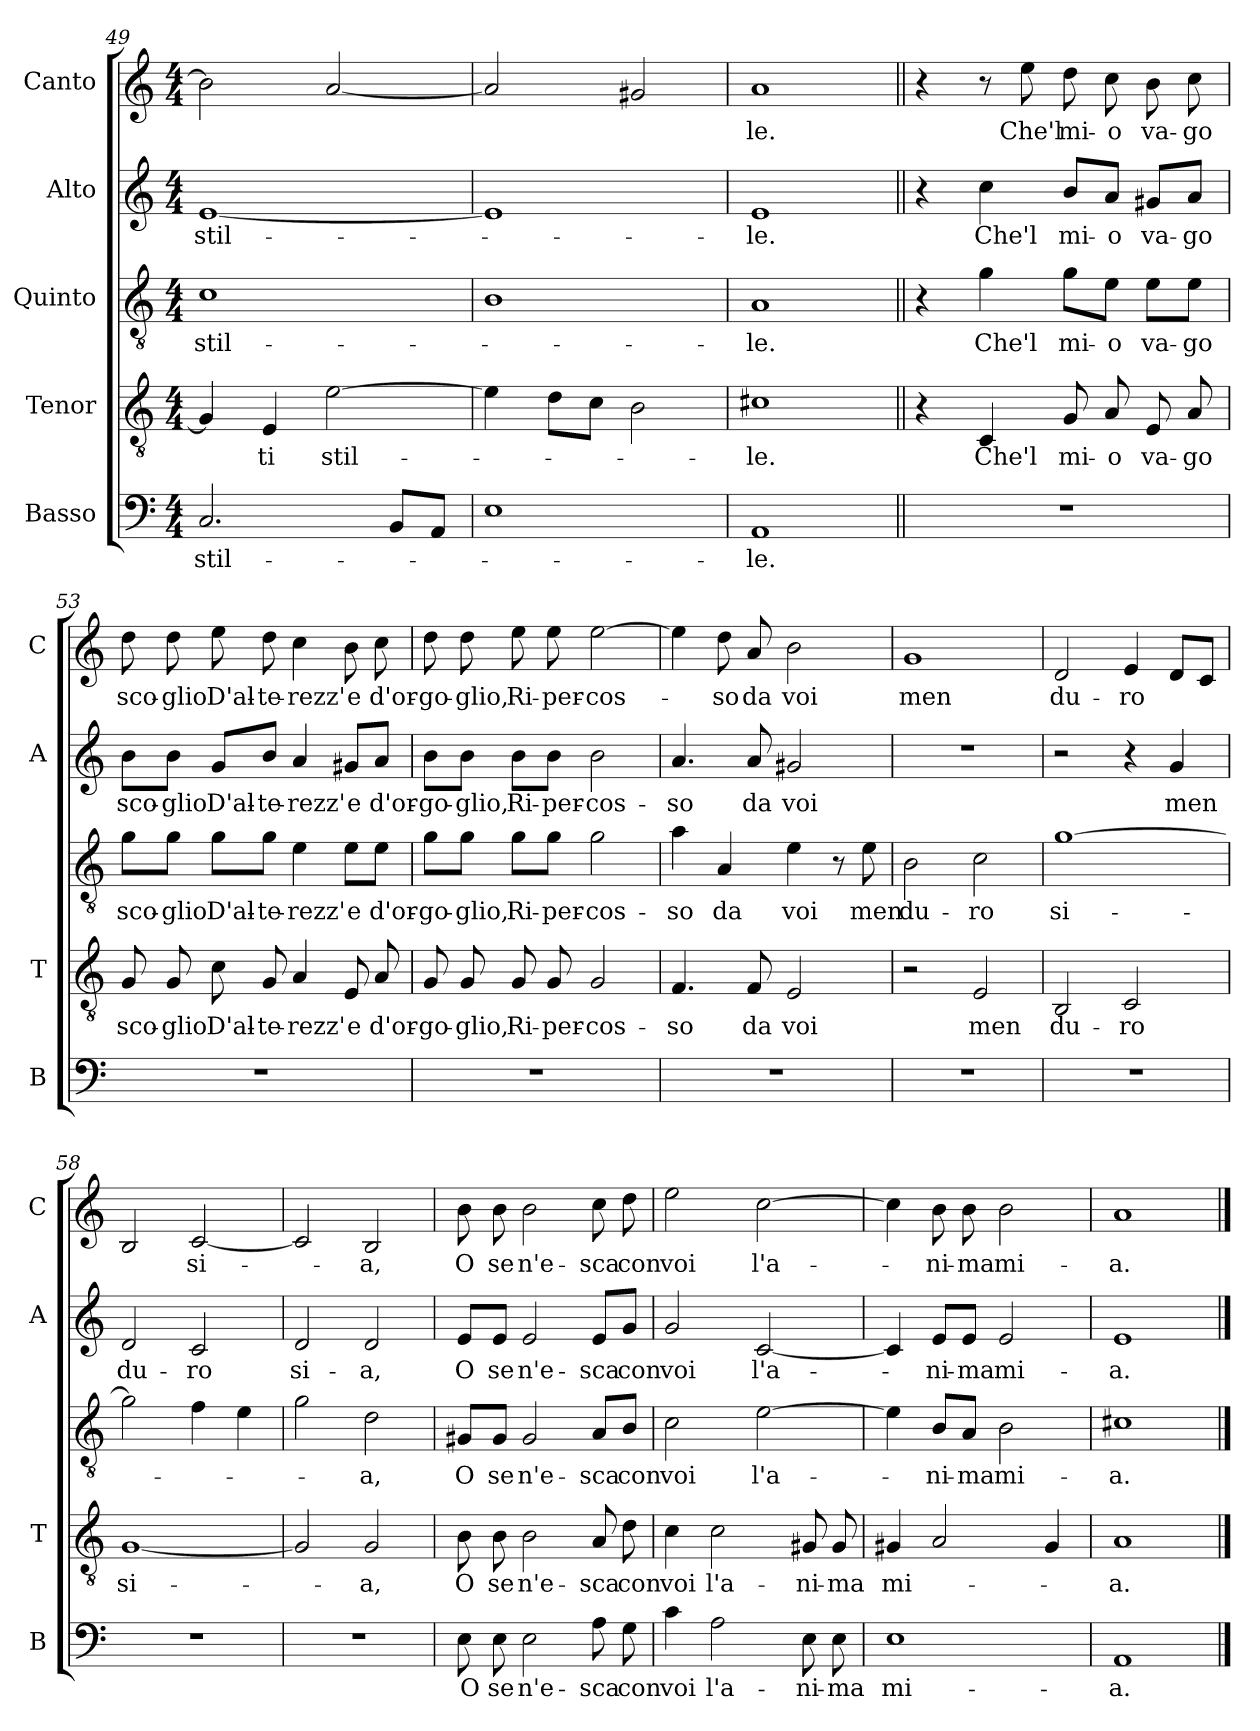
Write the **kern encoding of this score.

**kern	**text	**kern	**text	**kern	**text	**kern	**text	**kern	**text
*part5	*part5	*part4	*part4	*part3	*part3	*part2	*part2	*part1	*part1
*staff5	*staff5	*staff4	*staff4	*staff3	*staff3	*staff2	*staff2	*staff1	*staff1
*I"Basso	*	*I"Tenor	*	*I"Quinto	*	*I"Alto	*	*I"Canto	*
*I'B	*	*I'T	*	*	*	*I'A	*	*I'C	*
*clefF4	*	*clefGv2	*	*clefGv2	*	*clefG2	*	*clefG2	*
*k[]	*	*k[]	*	*k[]	*	*k[]	*	*k[]	*
*C:	*	*C:	*	*C:	*	*C:	*	*C:	*
*M4/4	*	*M4/4	*	*M4/4	*	*M4/4	*	*M4/4	*
=49	=49	=49	=49	=49	=49	=49	=49	=49	=49
!	!LO:LY:b	!	!	!	!LO:LY:b	!	!LO:LY:b	!	!
2.C/	stil-	4G/]	.	1c	stil-	[1e	stil-	2b\]	.
!	!	!	!LO:LY:b	!	!	!	!	!	!
.	.	4E/	-ti	.	.	.	.	.	.
!	!	!	!LO:LY:b	!	!	!	!	!	!
.	.	[2e\	stil-	.	.	.	.	[2a/	.
8BB/L	.	.	.	.	.	.	.	.	.
8AA/J	.	.	.	.	.	.	.	.	.
=50	=50	=50	=50	=50	=50	=50	=50	=50	=50
1E	.	4e\]	.	1B	.	1e]	.	2a/]	.
.	.	8d\L	.	.	.	.	.	.	.
.	.	8c\J	.	.	.	.	.	.	.
.	.	2B\	.	.	.	.	.	2g#X/	.
=51	=51	=51	=51	=51	=51	=51	=51	=51	=51
!	!LO:LY:b	!	!LO:LY:b	!	!LO:LY:b	!	!LO:LY:b	!	!LO:LY:b
1AA	-le.	1c#X	-le.	1A	-le.	1e	-le.	1a	-le.
!!LO:PB:g=z
=52||	=52||	=52||	=52||	=52||	=52||	=52||	=52||	=52||	=52||
1r	.	4r	.	4r	.	4r	.	4r	.
!	!	!	!LO:LY:b	!	!LO:LY:b	!	!LO:LY:b	!	!
.	.	4C/	Che'l	4g\	Che'l	4cc\	Che'l	8r	.
!	!	!	!	!	!	!	!	!	!LO:LY:b
.	.	.	.	.	.	.	.	8ee\	Che'l
!	!	!	!LO:LY:b	!	!LO:LY:b	!	!LO:LY:b	!	!LO:LY:b
.	.	8G/	mi-	8g\L	mi-	8b/L	mi-	8dd\	mi-
!	!	!	!LO:LY:b	!	!LO:LY:b	!	!LO:LY:b	!	!LO:LY:b
.	.	8A/	-o	8e\J	-o	8a/J	-o	8cc\	-o
!	!	!	!LO:LY:b	!	!LO:LY:b	!	!LO:LY:b	!	!LO:LY:b
.	.	8E/	va-	8e\L	va-	8g#X/L	va-	8b\	va-
!	!	!	!LO:LY:b	!	!LO:LY:b	!	!LO:LY:b	!	!LO:LY:b
.	.	8A/	-go	8e\J	-go	8a/J	-go	8cc\	-go
=53	=53	=53	=53	=53	=53	=53	=53	=53	=53
!	!	!	!LO:LY:b	!	!LO:LY:b	!	!LO:LY:b	!	!LO:LY:b
1r	.	8G/	sco-	8g\L	sco-	8b\L	sco-	8dd\	sco-
!	!	!	!LO:LY:b	!	!LO:LY:b	!	!LO:LY:b	!	!LO:LY:b
.	.	8G/	-glio	8g\J	-glio	8b\J	-glio	8dd\	-glio
!	!	!	!LO:LY:b	!	!LO:LY:b	!	!LO:LY:b	!	!LO:LY:b
.	.	8c\	D'al-	8g\L	D'al-	8g/L	D'al-	8ee\	D'al-
!	!	!	!LO:LY:b	!	!LO:LY:b	!	!LO:LY:b	!	!LO:LY:b
.	.	8G/	-te-	8g\J	-te-	8b/J	-te-	8dd\	-te-
!	!	!	!LO:LY:b	!	!LO:LY:b	!	!LO:LY:b	!	!LO:LY:b
.	.	4A/	-rezz'	4e\	-rezz'	4a/	-rezz'	4cc\	-rezz'
!	!	!	!LO:LY:b	!	!LO:LY:b	!	!LO:LY:b	!	!LO:LY:b
.	.	8E/	e	8e\L	e	8g#X/L	e	8b\	e
!	!	!	!LO:LY:b	!	!LO:LY:b	!	!LO:LY:b	!	!LO:LY:b
.	.	8A/	d'or-	8e\J	d'or-	8a/J	d'or-	8cc\	d'or-
=54	=54	=54	=54	=54	=54	=54	=54	=54	=54
!	!	!	!LO:LY:b	!	!LO:LY:b	!	!LO:LY:b	!	!LO:LY:b
1r	.	8G/	-go-	8g\L	-go-	8b\L	-go-	8dd\	-go-
!	!	!	!LO:LY:b	!	!LO:LY:b	!	!LO:LY:b	!	!LO:LY:b
.	.	8G/	-glio,	8g\J	-glio,	8b\J	-glio,	8dd\	-glio,
!	!	!	!LO:LY:b	!	!LO:LY:b	!	!LO:LY:b	!	!LO:LY:b
.	.	8G/	Ri-	8g\L	Ri-	8b\L	Ri-	8ee\	Ri-
!	!	!	!LO:LY:b	!	!LO:LY:b	!	!LO:LY:b	!	!LO:LY:b
.	.	8G/	-per-	8g\J	-per-	8b\J	-per-	8ee\	-per-
!	!	!	!LO:LY:b	!	!LO:LY:b	!	!LO:LY:b	!	!LO:LY:b
.	.	2G/	-cos-	2g\	-cos-	2b\	-cos-	[2ee\	-cos-
=55	=55	=55	=55	=55	=55	=55	=55	=55	=55
!	!	!	!LO:LY:b	!	!LO:LY:b	!	!LO:LY:b	!	!
1r	.	4.F/	-so	4a\	-so	4.a/	-so	4ee\]	.
!	!	!	!	!	!LO:LY:b	!	!	!	!LO:LY:b
.	.	.	.	4A/	da	.	.	8dd\	-so
!	!	!	!LO:LY:b	!	!	!	!LO:LY:b	!	!LO:LY:b
.	.	8F/	da	.	.	8a/	da	8a/	da
!	!	!	!LO:LY:b	!	!LO:LY:b	!	!LO:LY:b	!	!LO:LY:b
.	.	2E/	voi	4e\	voi	2g#X/	voi	2b\	voi
.	.	.	.	8r	.	.	.	.	.
!	!	!	!	!	!LO:LY:b	!	!	!	!
.	.	.	.	8e\	men	.	.	.	.
=56	=56	=56	=56	=56	=56	=56	=56	=56	=56
!	!	!	!	!	!LO:LY:b	!	!	!	!LO:LY:b
1r	.	2r	.	2B\	du-	1r	.	1g	men
!	!	!	!LO:LY:b	!	!LO:LY:b	!	!	!	!
.	.	2E/	men	2c\	-ro	.	.	.	.
=57	=57	=57	=57	=57	=57	=57	=57	=57	=57
!	!	!	!LO:LY:b	!	!LO:LY:b	!	!	!	!LO:LY:b
1r	.	2BB/	du-	[1g	si-	2r	.	2d/	du-
!	!	!	!LO:LY:b	!	!	!	!	!	!LO:LY:b
.	.	2C/	-ro	.	.	4r	.	4e/	-ro
!	!	!	!	!	!	!	!LO:LY:b	!	!
.	.	.	.	.	.	4g/	men	8d/L	.
.	.	.	.	.	.	.	.	8c/J	.
!!LO:LB:g=z
=58	=58	=58	=58	=58	=58	=58	=58	=58	=58
!	!	!	!LO:LY:b	!	!	!	!LO:LY:b	!	!
1r	.	[1G	si-	2g\]	.	2d/	du-	2B/	.
!	!	!	!	!	!	!	!LO:LY:b	!	!LO:LY:b
.	.	.	.	4f\	.	2c/	-ro	[2c/	si-
.	.	.	.	4e\	.	.	.	.	.
=59	=59	=59	=59	=59	=59	=59	=59	=59	=59
!	!	!	!	!	!	!	!LO:LY:b	!	!
1r	.	2G/]	.	2g\	.	2d/	si-	2c/]	.
!	!	!	!LO:LY:b	!	!LO:LY:b	!	!LO:LY:b	!	!LO:LY:b
.	.	2G/	-a,	2d\	-a,	2d/	-a,	2B/	-a,
=60	=60	=60	=60	=60	=60	=60	=60	=60	=60
!	!LO:LY:b	!	!LO:LY:b	!	!LO:LY:b	!	!LO:LY:b	!	!LO:LY:b
8E\	O	8B\	O	8G#X/L	O	8e/L	O	8b\	O
!	!LO:LY:b	!	!LO:LY:b	!	!LO:LY:b	!	!LO:LY:b	!	!LO:LY:b
8E\	se	8B\	se	8G#/J	se	8e/J	se	8b\	se
!	!LO:LY:b	!	!LO:LY:b	!	!LO:LY:b	!	!LO:LY:b	!	!LO:LY:b
2E\	n'e-	2B\	n'e-	2G#/	n'e-	2e/	n'e-	2b\	n'e-
!	!LO:LY:b	!	!LO:LY:b	!	!LO:LY:b	!	!LO:LY:b	!	!LO:LY:b
8A\	-sca	8A/	-sca	8A/L	-sca	8e/L	-sca	8cc\	-sca
!	!LO:LY:b	!	!LO:LY:b	!	!LO:LY:b	!	!LO:LY:b	!	!LO:LY:b
8G\	con	8d\	con	8B/J	con	8g/J	con	8dd\	con
=61	=61	=61	=61	=61	=61	=61	=61	=61	=61
!	!LO:LY:b	!	!LO:LY:b	!	!LO:LY:b	!	!LO:LY:b	!	!LO:LY:b
4c\	voi	4c\	voi	2c\	voi	2g/	voi	2ee\	voi
!	!LO:LY:b	!	!LO:LY:b	!	!	!	!	!	!
2A\	l'a-	2c\	l'a-	.	.	.	.	.	.
!	!	!	!	!	!LO:LY:b	!	!LO:LY:b	!	!LO:LY:b
.	.	.	.	[2e\	l'a-	[2c/	l'a-	[2cc\	l'a-
!	!LO:LY:b	!	!LO:LY:b	!	!	!	!	!	!
8E\	-ni-	8G#X/	-ni-	.	.	.	.	.	.
!	!LO:LY:b	!	!LO:LY:b	!	!	!	!	!	!
8E\	-ma	8G#/	-ma	.	.	.	.	.	.
=62	=62	=62	=62	=62	=62	=62	=62	=62	=62
!	!LO:LY:b	!	!LO:LY:b	!	!	!	!	!	!
1E	mi-	4G#X/	mi-	4e\]	.	4c/]	.	4cc\]	.
!	!	!	!	!	!LO:LY:b	!	!LO:LY:b	!	!LO:LY:b
.	.	2A/	.	8B/L	-ni-	8e/L	-ni-	8b\	-ni-
!	!	!	!	!	!LO:LY:b	!	!LO:LY:b	!	!LO:LY:b
.	.	.	.	8A/J	-ma	8e/J	-ma	8b\	-ma
!	!	!	!	!	!LO:LY:b	!	!LO:LY:b	!	!LO:LY:b
.	.	.	.	2B\	mi-	2e/	mi-	2b\	mi-
.	.	4G#/	.	.	.	.	.	.	.
=63	=63	=63	=63	=63	=63	=63	=63	=63	=63
!	!LO:LY:b	!	!LO:LY:b	!	!LO:LY:b	!	!LO:LY:b	!	!LO:LY:b
1AA	-a.	1A	-a.	1c#X	-a.	1e	-a.	1a	-a.
==	==	==	==	==	==	==	==	==	==
*-	*-	*-	*-	*-	*-	*-	*-	*-	*-
